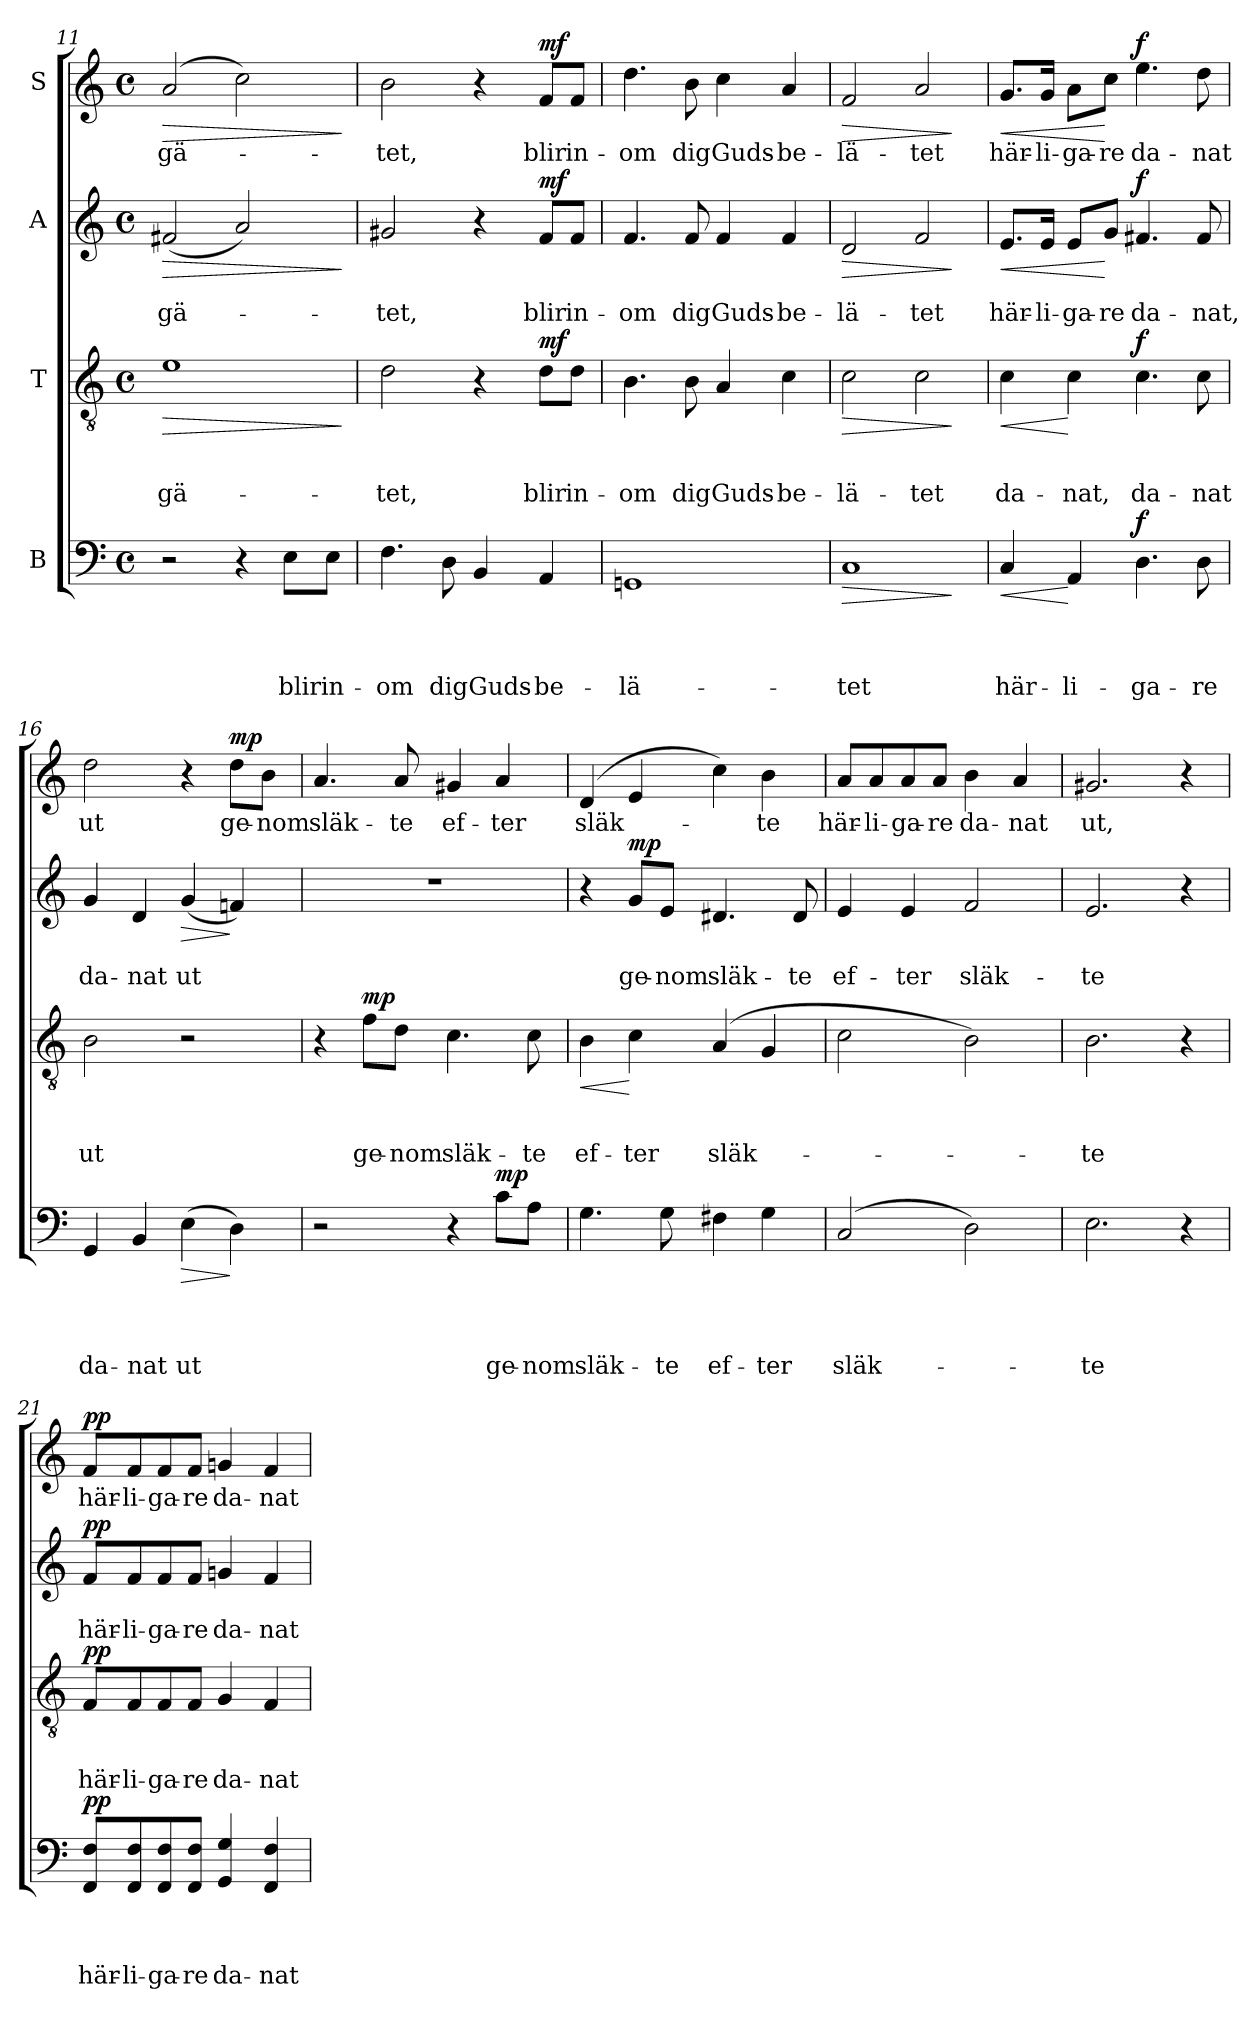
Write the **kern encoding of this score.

**kern	**text	**text	**text	**text	**dynam	**kern	**text	**text	**text	**dynam	**kern	**text	**text	**dynam	**kern	**text	**dynam
*part4	*part4	*part4	*part4	*part4	*part4	*part3	*part3	*part3	*part3	*part3	*part2	*part2	*part2	*part2	*part1	*part1	*part1
*staff4	*staff4	*staff4	*staff4	*staff4	*staff4	*staff3	*staff3	*staff3	*staff3	*staff3	*staff2	*staff2	*staff2	*staff2	*staff1	*staff1	*staff1
*I"B	*	*	*	*	*	*I"T	*	*	*	*	*I"A	*	*	*	*I"S	*	*
*clefF4	*	*	*	*	*	*clefGv2	*	*	*	*	*clefG2	*	*	*	*clefG2	*	*
*k[]	*	*	*	*	*	*k[]	*	*	*	*	*k[]	*	*	*	*k[]	*	*
*C:	*	*	*	*	*	*C:	*	*	*	*	*C:	*	*	*	*C:	*	*
*M4/4	*	*	*	*	*	*M4/4	*	*	*	*	*M4/4	*	*	*	*M4/4	*	*
*met(c)	*	*	*	*	*	*met(c)	*	*	*	*	*met(c)	*	*	*	*met(c)	*	*
=11	=11	=11	=11	=11	=11	=11	=11	=11	=11	=11	=11	=11	=11	=11	=11	=11	=11
!	!	!	!	!	!	!	!	!	!LO:LY:b	!LO:HP:b	!	!	!LO:LY:b	!LO:HP:b	!	!LO:LY:b	!LO:HP:b
2r	.	.	.	.	.	1e	.	.	-gä-	>	(<2f#X/	.	-gä-	>	(>2a/	-gä-	>
4r	.	.	.	.	.	.	.	.	.	.	2a/)	.	.	.	2cc\)	.	.
!	!	!	!	!LO:LY:b	!	!	!	!	!	!	!	!	!	!	!	!	!
8E\L	.	.	.	blir	.	.	.	.	.	.	.	.	.	.	.	.	.
!	!	!	!	!LO:LY:b	!	!	!	!	!	!	!	!	!	!	!	!	!
8E\J	.	.	.	in-	.	.	.	.	.	.	.	.	.	.	.	.	.
.	.	.	.	.	.	.	.	.	.	]	.	.	.	]	.	.	]
!!LO:LB:g=z
=12	=12	=12	=12	=12	=12	=12	=12	=12	=12	=12	=12	=12	=12	=12	=12	=12	=12
!	!	!	!	!LO:LY:b	!	!	!	!	!LO:LY:b	!	!	!	!LO:LY:b	!	!	!LO:LY:b	!
4.F\	.	.	.	-om	.	2d\	.	.	-tet,	.	2g#X/	.	-tet,	.	2b\	-tet,	.
!	!	!	!	!LO:LY:b	!	!	!	!	!	!	!	!	!	!	!	!	!
8D\	.	.	.	dig	.	.	.	.	.	.	.	.	.	.	.	.	.
!	!	!	!	!LO:LY:b	!	!	!	!	!	!	!	!	!	!	!	!	!
4BB/	.	.	.	Guds-	.	4r	.	.	.	.	4r	.	.	.	4r	.	.
!	!	!	!	!LO:LY:b	!	!	!	!	!LO:LY:b	!LO:DY:a	!	!	!LO:LY:b	!LO:DY:a	!	!LO:LY:b	!LO:DY:a
4AA/	.	.	.	-be-	.	8d\L	.	.	blir	mf	8f/L	.	blir	mf	8f/L	blir	mf
!	!	!	!	!	!	!	!	!	!LO:LY:b	!	!	!	!LO:LY:b	!	!	!LO:LY:b	!
.	.	.	.	.	.	8d\J	.	.	in-	.	8f/J	.	in-	.	8f/J	in-	.
=13	=13	=13	=13	=13	=13	=13	=13	=13	=13	=13	=13	=13	=13	=13	=13	=13	=13
!	!	!	!	!LO:LY:b	!	!	!	!	!LO:LY:b	!	!	!	!LO:LY:b	!	!	!LO:LY:b	!
1GGni	.	.	.	-lä-	.	4.B\	.	.	-om	.	4.f/	.	-om	.	4.dd\	-om	.
!	!	!	!	!	!	!	!	!	!LO:LY:b	!	!	!	!LO:LY:b	!	!	!LO:LY:b	!
.	.	.	.	.	.	8B\	.	.	dig	.	8f/	.	dig	.	8b\	dig	.
!	!	!	!	!	!	!	!	!	!LO:LY:b	!	!	!	!LO:LY:b	!	!	!LO:LY:b	!
.	.	.	.	.	.	4A/	.	.	Guds-	.	4f/	.	Guds-	.	4cc\	Guds-	.
!	!	!	!	!	!	!	!	!	!LO:LY:b	!	!	!	!LO:LY:b	!	!	!LO:LY:b	!
.	.	.	.	.	.	4c\	.	.	-be-	.	4f/	.	-be-	.	4a/	-be-	.
=14	=14	=14	=14	=14	=14	=14	=14	=14	=14	=14	=14	=14	=14	=14	=14	=14	=14
!	!	!	!	!LO:LY:b	!LO:HP:b	!	!	!	!LO:LY:b	!LO:HP:b	!	!	!LO:LY:b	!LO:HP:b	!	!LO:LY:b	!LO:HP:b
1C	.	.	.	-tet	>	2c\	.	.	-lä-	>	2d/	.	-lä-	>	2f/	-lä-	>
!	!	!	!	!	!	!	!	!	!LO:LY:b	!	!	!	!LO:LY:b	!	!	!LO:LY:b	!
.	.	.	.	.	.	2c\	.	.	-tet	.	2f/	.	-tet	.	2a/	-tet	.
.	.	.	.	.	]	.	.	.	.	]	.	.	.	]	.	.	]
=15	=15	=15	=15	=15	=15	=15	=15	=15	=15	=15	=15	=15	=15	=15	=15	=15	=15
!	!	!	!	!LO:LY:b	!LO:HP:b	!	!	!	!LO:LY:b	!LO:HP:b	!	!	!LO:LY:b	!LO:HP:b	!	!LO:LY:b	!LO:HP:b
4C/	.	.	.	här-	<	4c\	.	.	da-	<	8.e/L	.	här-	<	8.g/L	här-	<
!	!	!	!	!	!	!	!	!	!	!	!	!	!LO:LY:b	!	!	!LO:LY:b	!
.	.	.	.	.	.	.	.	.	.	.	16e/Jk	.	-li-	.	16g/Jk	-li-	.
!	!	!	!	!LO:LY:b	!	!	!	!	!LO:LY:b	!	!	!	!LO:LY:b	!	!	!LO:LY:b	!
4AA/	.	.	.	-li-	[	4c\	.	.	-nat,	[	8e/L	.	-ga-	.	8a\L	-ga-	.
!	!	!	!	!	!	!	!	!	!	!	!	!	!LO:LY:b	!	!	!LO:LY:b	!
.	.	.	.	.	.	.	.	.	.	.	8g/J	.	-re	[	8cc\J	-re	[
!	!	!	!	!LO:LY:b	!LO:DY:a	!	!	!	!LO:LY:b	!LO:DY:a	!	!	!LO:LY:b	!LO:DY:a	!	!LO:LY:b	!LO:DY:a
4.D\	.	.	.	-ga-	f	4.c\	.	.	da-	f	4.f#X/	.	da-	f	4.ee\	da-	f
!	!	!	!	!LO:LY:b	!	!	!	!	!LO:LY:b	!	!	!	!LO:LY:b	!	!	!LO:LY:b	!
8D\	.	.	.	-re	.	8c\	.	.	-nat	.	8f#/	.	-nat,	.	8dd\	-nat	.
=16	=16	=16	=16	=16	=16	=16	=16	=16	=16	=16	=16	=16	=16	=16	=16	=16	=16
!	!	!	!	!LO:LY:b	!	!	!	!	!LO:LY:b	!	!	!	!LO:LY:b	!	!	!LO:LY:b	!
4GG/	.	.	.	da-	.	2B\	.	.	ut	.	4g/	.	da-	.	2dd\	ut	.
!	!	!	!	!LO:LY:b	!	!	!	!	!	!	!	!	!LO:LY:b	!	!	!	!
4BB/	.	.	.	-nat	.	.	.	.	.	.	4d/	.	-nat	.	.	.	.
!	!	!	!	!LO:LY:b	!LO:HP:b	!	!	!	!	!	!	!	!LO:LY:b	!LO:HP:b	!	!	!
(>4E\	.	.	.	ut	>	2r	.	.	.	.	(<4g/	.	ut	>	4r	.	.
!	!	!	!	!	!	!	!	!	!	!	!	!	!	!	!	!LO:LY:b	!LO:DY:a
4D\)	.	.	.	.	]	.	.	.	.	.	4fni/)	.	.	]	8dd\L	ge-	mp
!	!	!	!	!	!	!	!	!	!	!	!	!	!	!	!	!LO:LY:b	!
.	.	.	.	.	.	.	.	.	.	.	.	.	.	.	8b\J	-nom	.
!!LO:PB:g=z
=17	=17	=17	=17	=17	=17	=17	=17	=17	=17	=17	=17	=17	=17	=17	=17	=17	=17
!	!	!	!	!	!	!	!	!	!	!	!	!	!	!	!	!LO:LY:b	!
2r	.	.	.	.	.	4r	.	.	.	.	1r	.	.	.	4.a/	släk-	.
!	!	!	!	!	!	!	!	!	!LO:LY:b	!LO:DY:a	!	!	!	!	!	!	!
.	.	.	.	.	.	8f\L	.	.	ge-	mp	.	.	.	.	.	.	.
!	!	!	!	!	!	!	!	!	!LO:LY:b	!	!	!	!	!	!	!LO:LY:b	!
.	.	.	.	.	.	8d\J	.	.	-nom	.	.	.	.	.	8a/	-te	.
!	!	!	!	!	!	!	!	!	!LO:LY:b	!	!	!	!	!	!	!LO:LY:b	!
4r	.	.	.	.	.	4.c\	.	.	släk-	.	.	.	.	.	4g#X/	ef-	.
!	!	!	!	!LO:LY:b	!LO:DY:a	!	!	!	!	!	!	!	!	!	!	!LO:LY:b	!
8c\L	.	.	.	ge-	mp	.	.	.	.	.	.	.	.	.	4a/	-ter	.
!	!	!	!	!LO:LY:b	!	!	!	!	!LO:LY:b	!	!	!	!	!	!	!	!
8A\J	.	.	.	-nom	.	8c\	.	.	-te	.	.	.	.	.	.	.	.
=18	=18	=18	=18	=18	=18	=18	=18	=18	=18	=18	=18	=18	=18	=18	=18	=18	=18
!	!	!	!	!LO:LY:b	!	!	!	!	!LO:LY:b	!LO:HP:b	!	!	!	!	!	!LO:LY:b	!
4.G\	.	.	.	släk-	.	4B\	.	.	ef-	<	4r	.	.	.	(>4d/	släk-	.
!	!	!	!	!	!	!	!	!	!LO:LY:b	!	!	!	!LO:LY:b	!LO:DY:a	!	!	!
.	.	.	.	.	.	4c\	.	.	-ter	[	8g/L	.	ge-	mp	4e/	.	.
!	!	!	!	!LO:LY:b	!	!	!	!	!	!	!	!	!LO:LY:b	!	!	!	!
8G\	.	.	.	-te	.	.	.	.	.	.	8e/J	.	-nom	.	.	.	.
!	!	!	!	!LO:LY:b	!	!	!	!	!LO:LY:b	!	!	!	!LO:LY:b	!	!	!	!
4F#X\	.	.	.	ef-	.	(>4A/	.	.	släk-	.	4.d#X/	.	släk-	.	4cc\)	.	.
!	!	!	!	!LO:LY:b	!	!	!	!	!	!	!	!	!	!	!	!LO:LY:b	!
4G\	.	.	.	-ter	.	4G/	.	.	.	.	.	.	.	.	4b\	-te	.
!	!	!	!	!	!	!	!	!	!	!	!	!	!LO:LY:b	!	!	!	!
.	.	.	.	.	.	.	.	.	.	.	8d#/	.	-te	.	.	.	.
=19	=19	=19	=19	=19	=19	=19	=19	=19	=19	=19	=19	=19	=19	=19	=19	=19	=19
!	!	!	!	!LO:LY:b	!	!	!	!	!	!	!	!	!LO:LY:b	!	!	!LO:LY:b	!
(>2C/	.	.	.	släk-	.	2c\	.	.	.	.	4e/	.	ef-	.	8a/L	här-	.
!	!	!	!	!	!	!	!	!	!	!	!	!	!	!	!	!LO:LY:b	!
.	.	.	.	.	.	.	.	.	.	.	.	.	.	.	8a/	-li-	.
!	!	!	!	!	!	!	!	!	!	!	!	!	!LO:LY:b	!	!	!LO:LY:b	!
.	.	.	.	.	.	.	.	.	.	.	4e/	.	-ter	.	8a/	-ga-	.
!	!	!	!	!	!	!	!	!	!	!	!	!	!	!	!	!LO:LY:b	!
.	.	.	.	.	.	.	.	.	.	.	.	.	.	.	8a/J	-re	.
!	!	!	!	!	!	!	!	!	!	!	!	!	!LO:LY:b	!	!	!LO:LY:b	!
2D\)	.	.	.	.	.	2B\)	.	.	.	.	2f/	.	släk-	.	4b\	da-	.
!	!	!	!	!	!	!	!	!	!	!	!	!	!	!	!	!LO:LY:b	!
.	.	.	.	.	.	.	.	.	.	.	.	.	.	.	4a/	-nat	.
=20	=20	=20	=20	=20	=20	=20	=20	=20	=20	=20	=20	=20	=20	=20	=20	=20	=20
!	!	!	!	!LO:LY:b	!	!	!	!	!LO:LY:b	!	!	!	!LO:LY:b	!	!	!LO:LY:b	!
2.E\	.	.	.	-te	.	2.B\	.	.	-te	.	2.e/	.	-te	.	2.g#X/	ut,	.
4r	.	.	.	.	.	4r	.	.	.	.	4r	.	.	.	4r	.	.
=21	=21	=21	=21	=21	=21	=21	=21	=21	=21	=21	=21	=21	=21	=21	=21	=21	=21
!	!	!	!	!LO:LY:b	!LO:DY:a	!	!	!	!LO:LY:b	!LO:DY:a	!	!	!LO:LY:b	!LO:DY:a	!	!LO:LY:b	!LO:DY:a
8FF/ 8F/L	.	.	.	här-	pp	8F/L	.	.	här-	pp	8f/L	.	här-	pp	8f/L	här-	pp
!	!	!	!	!LO:LY:b	!	!	!	!	!LO:LY:b	!	!	!	!LO:LY:b	!	!	!LO:LY:b	!
8FF/ 8F/	.	.	.	-li-	.	8F/	.	.	-li-	.	8f/	.	-li-	.	8f/	-li-	.
!	!	!	!	!LO:LY:b	!	!	!	!	!LO:LY:b	!	!	!	!LO:LY:b	!	!	!LO:LY:b	!
8FF/ 8F/	.	.	.	-ga-	.	8F/	.	.	-ga-	.	8f/	.	-ga-	.	8f/	-ga-	.
!	!	!	!	!LO:LY:b	!	!	!	!	!LO:LY:b	!	!	!	!LO:LY:b	!	!	!LO:LY:b	!
8FF/ 8F/J	.	.	.	-re	.	8F/J	.	.	-re	.	8f/J	.	-re	.	8f/J	-re	.
!	!	!	!	!LO:LY:b	!	!	!	!	!LO:LY:b	!	!	!	!LO:LY:b	!	!	!LO:LY:b	!
4GG/ 4G/	.	.	.	da-	.	4G/	.	.	da-	.	4gni/	.	da-	.	4gni/	da-	.
!	!	!	!	!LO:LY:b	!	!	!	!	!LO:LY:b	!	!	!	!LO:LY:b	!	!	!LO:LY:b	!
4FF/ 4F/	.	.	.	-nat	.	4F/	.	.	-nat	.	4f/	.	-nat	.	4f/	-nat	.
=	=	=	=	=	=	=	=	=	=	=	=	=	=	=	=	=	=
*-	*-	*-	*-	*-	*-	*-	*-	*-	*-	*-	*-	*-	*-	*-	*-	*-	*-
